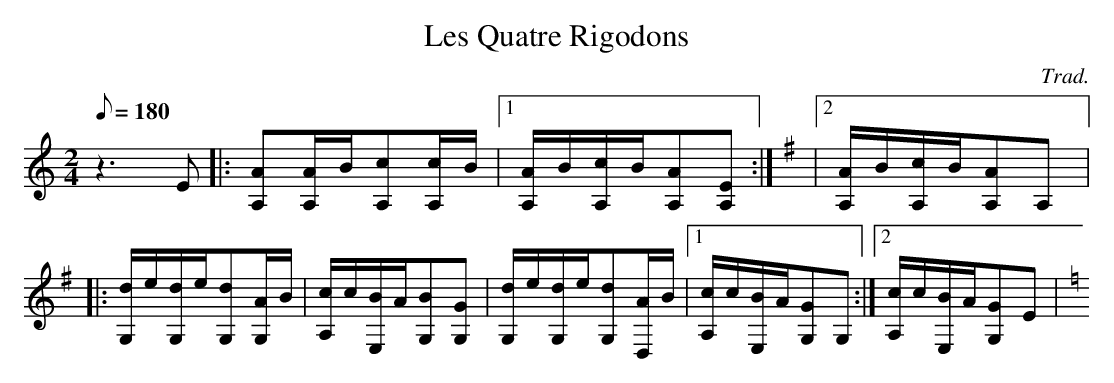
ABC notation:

X:1
T:Les Quatre Rigodons
C:Trad.
M:2/4
L:1/8
Q:180
K:C
z3E|:[AA,][A/A,/]B/[cA,][c/A,/]B/|1[A/A,/]B/[c/A,/]B/[AA,][EA,]:| \
K:G
|2[A/A,/]B/[c/A,/]B/[AA,]A,|:[d/G,/]e/[d/G,/]e/[dG,][A/G,/]B/|[c/A,/]c/[B/E,/]A/[BG,][GG,]|[d/G,/]e/[d/G,/]e/[dG,][A/D,/]B/|1[c/A,/]c/[B/E,/]A/[GG,]G,:|2[c/A,/]c/[B/E,/]A/[GG,]E| \
K:C
